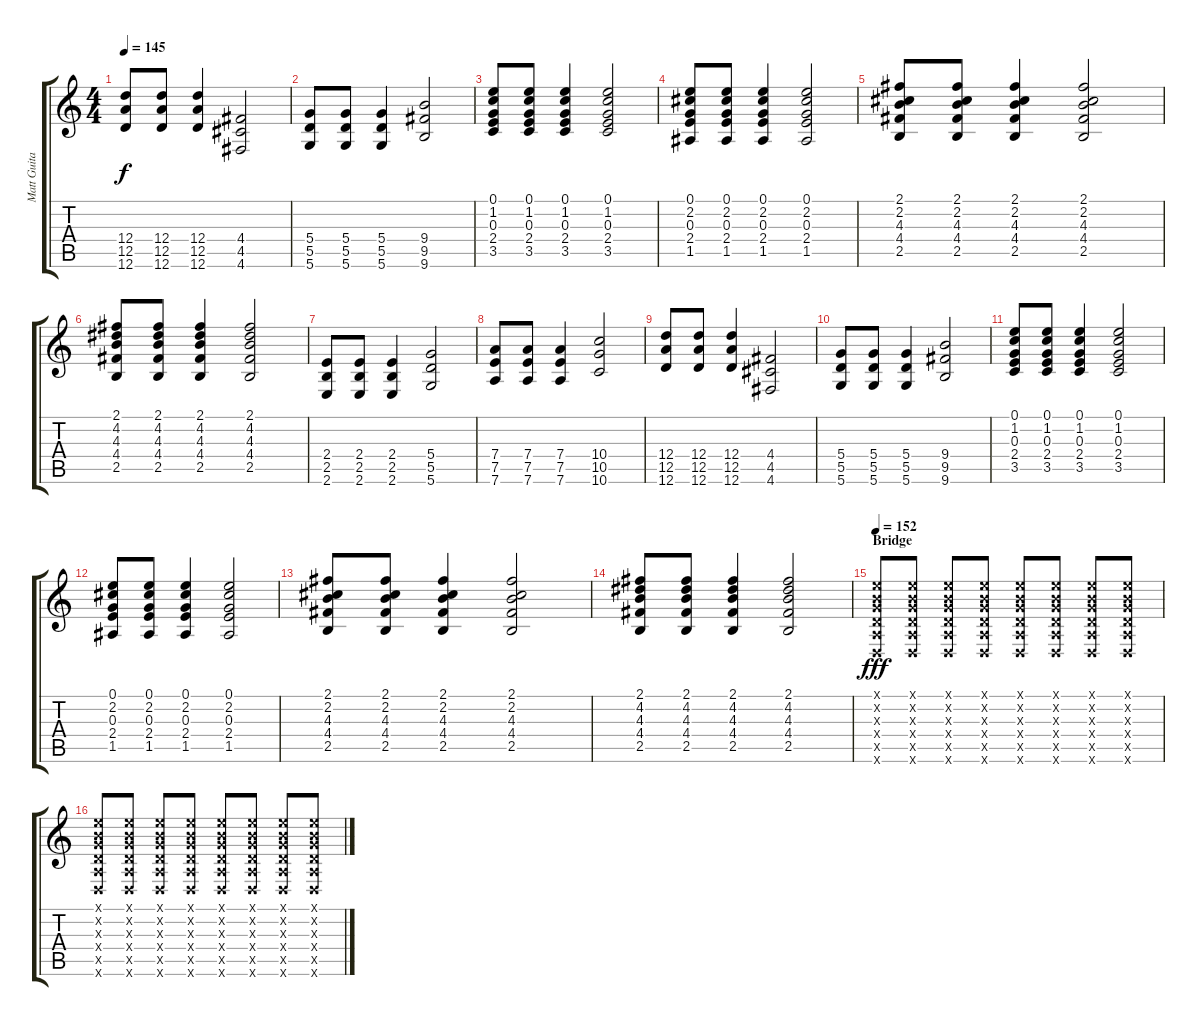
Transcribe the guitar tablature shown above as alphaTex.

\track ("Matt Guitar (Distort)" "Matt Guita") {instrument distortionguitar}
\staff {score tabs}
\tuning (E4 B3 G3 D3 A2 D2) {hide}
\ts (4 4)
\tempo 145
\clef g2
\ks c
(12.4 12.5 12.6).8{dy f} (12.4 12.5 12.6).8 (12.4 12.5 12.6).4 (4.4 4.5 4.6).2 |
(5.4 5.5 5.6).8 (5.4 5.5 5.6).8 (5.4 5.5 5.6).4 (9.4 9.5 9.6).2 |
(0.1 1.2 0.3 2.4 3.5).8 (0.1 1.2 0.3 2.4 3.5).8 (0.1 1.2 0.3 2.4 3.5).4 (0.1 1.2 0.3 2.4 3.5).2 |
(0.1 2.2 0.3 2.4 1.5).8 (0.1 2.2 0.3 2.4 1.5).8 (0.1 2.2 0.3 2.4 1.5).4 (0.1 2.2 0.3 2.4 1.5).2 |
(2.1 2.2 4.3 4.4 2.5).8 (2.1 2.2 4.3 4.4 2.5).8 (2.1 2.2 4.3 4.4 2.5).4 (2.1 2.2 4.3 4.4 2.5).2 |
(2.1 4.2 4.3 4.4 2.5).8 (2.1 4.2 4.3 4.4 2.5).8 (2.1 4.2 4.3 4.4 2.5).4 (2.1 4.2 4.3 4.4 2.5).2 |
(2.4 2.5 2.6).8 (2.4 2.5 2.6).8 (2.4 2.5 2.6).4 (5.4 5.5 5.6).2 |
(7.4 7.5 7.6).8 (7.4 7.5 7.6).8 (7.4 7.5 7.6).4 (10.4 10.5 10.6).2 |
(12.4 12.5 12.6).8 (12.4 12.5 12.6).8 (12.4 12.5 12.6).4 (4.4 4.5 4.6).2 |
(5.4 5.5 5.6).8 (5.4 5.5 5.6).8 (5.4 5.5 5.6).4 (9.4 9.5 9.6).2 |
(0.1 1.2 0.3 2.4 3.5).8 (0.1 1.2 0.3 2.4 3.5).8 (0.1 1.2 0.3 2.4 3.5).4 (0.1 1.2 0.3 2.4 3.5).2 |
(0.1 2.2 0.3 2.4 1.5).8 (0.1 2.2 0.3 2.4 1.5).8 (0.1 2.2 0.3 2.4 1.5).4 (0.1 2.2 0.3 2.4 1.5).2 |
(2.1 2.2 4.3 4.4 2.5).8 (2.1 2.2 4.3 4.4 2.5).8 (2.1 2.2 4.3 4.4 2.5).4 (2.1 2.2 4.3 4.4 2.5).2 |
(2.1 4.2 4.3 4.4 2.5).8 (2.1 4.2 4.3 4.4 2.5).8 (2.1 4.2 4.3 4.4 2.5).4 (2.1 4.2 4.3 4.4 2.5).2 |
\section ("" "Bridge")
\tempo 152
(0.1{x} 0.2{x} 0.3{x} 0.4{x} 0.5{x} 0.6{x}).8{dy fff} (0.1{x} 0.2{x} 0.3{x} 0.4{x} 0.5{x} 0.6{x}).8 (0.1{x} 0.2{x} 0.3{x} 0.4{x} 0.5{x} 0.6{x}).8 (0.1{x} 0.2{x} 0.3{x} 0.4{x} 0.5{x} 0.6{x}).8 (0.1{x} 0.2{x} 0.3{x} 0.4{x} 0.5{x} 0.6{x}).8 (0.1{x} 0.2{x} 0.3{x} 0.4{x} 0.5{x} 0.6{x}).8 (0.1{x} 0.2{x} 0.3{x} 0.4{x} 0.5{x} 0.6{x}).8 (0.1{x} 0.2{x} 0.3{x} 0.4{x} 0.5{x} 0.6{x}).8 |
(0.1{x} 0.2{x} 0.3{x} 0.4{x} 0.5{x} 0.6{x}).8 (0.1{x} 0.2{x} 0.3{x} 0.4{x} 0.5{x} 0.6{x}).8 (0.1{x} 0.2{x} 0.3{x} 0.4{x} 0.5{x} 0.6{x}).8 (0.1{x} 0.2{x} 0.3{x} 0.4{x} 0.5{x} 0.6{x}).8 (0.1{x} 0.2{x} 0.3{x} 0.4{x} 0.5{x} 0.6{x}).8 (0.1{x} 0.2{x} 0.3{x} 0.4{x} 0.5{x} 0.6{x}).8 (0.1{x} 0.2{x} 0.3{x} 0.4{x} 0.5{x} 0.6{x}).8 (0.1{x} 0.2{x} 0.3{x} 0.4{x} 0.5{x} 0.6{x}).8
